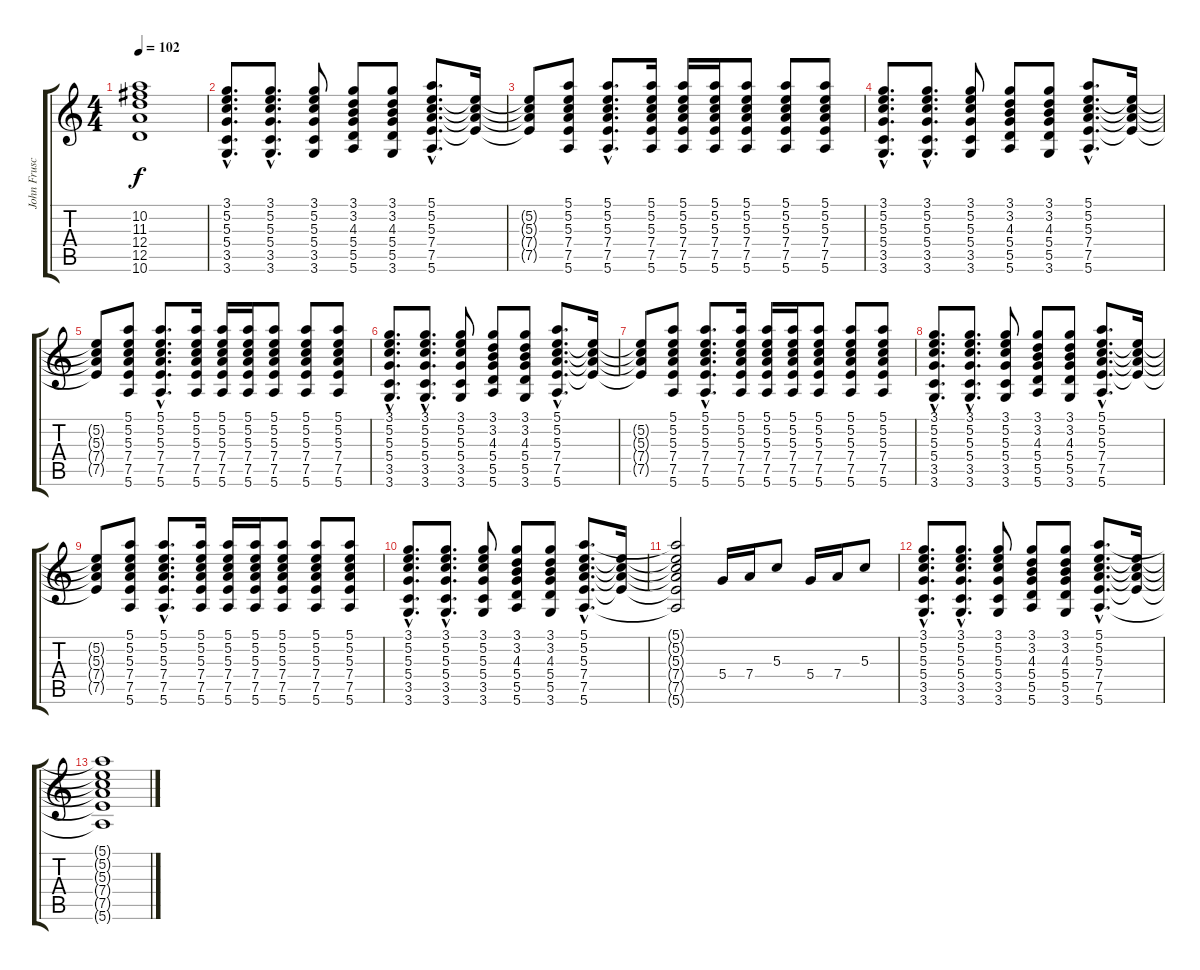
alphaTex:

\track ("John Frusciante (Guitare)" "John Frusc") {instrument electricguitarclean}
\staff {score tabs}
\tuning (E4 B3 G3 D3 A2 E2) {hide}
\ts (4 4)
\tempo 102
\clef g2
\ks c
(10.2{t} 11.3{t} 12.4{t} 12.5{t} 10.6{t}).1{dy f} |
(3.1{hac} 5.2{hac} 5.3{hac} 5.4{hac} 3.5{hac} 3.6{hac}).8{d} (3.1{hac} 5.2{hac} 5.3{hac} 5.4{hac} 3.5{hac} 3.6{hac}).8{d} (3.1 5.2 5.3 5.4 3.5 3.6).8 (3.1 3.2 4.3 5.4 5.5 5.6).8 (3.1 3.2 4.3 5.4 5.5 3.6).8 (5.1{hac} 5.2{hac} 5.3{hac} 7.4{hac} 7.5{hac} 5.6{hac}).8{d} (5.2{t} 5.3{t} 7.4{t} 7.5{t}).16 |
(5.2{t} 5.3{t} 7.4{t} 7.5{t}).8 (5.1 5.2 5.3 7.4 7.5 5.6).8 (5.1{hac} 5.2{hac} 5.3{hac} 7.4{hac} 7.5{hac} 5.6{hac}).8{d} (5.1 5.2 5.3 7.4 7.5 5.6).16 (5.1 5.2 5.3 7.4 7.5 5.6).16 (5.1 5.2 5.3 7.4 7.5 5.6).16 (5.1 5.2 5.3 7.4 7.5 5.6).8 (5.1 5.2 5.3 7.4 7.5 5.6).8 (5.1 5.2 5.3 7.4 7.5 5.6).8 |
(3.1{hac} 5.2{hac} 5.3{hac} 5.4{hac} 3.5{hac} 3.6{hac}).8{d} (3.1{hac} 5.2{hac} 5.3{hac} 5.4{hac} 3.5{hac} 3.6{hac}).8{d} (3.1 5.2 5.3 5.4 3.5 3.6).8 (3.1 3.2 4.3 5.4 5.5 5.6).8 (3.1 3.2 4.3 5.4 5.5 3.6).8 (5.1{hac} 5.2{hac} 5.3{hac} 7.4{hac} 7.5{hac} 5.6{hac}).8{d} (5.2{t} 5.3{t} 7.4{t} 7.5{t}).16 |
(5.2{t} 5.3{t} 7.4{t} 7.5{t}).8 (5.1 5.2 5.3 7.4 7.5 5.6).8 (5.1{hac} 5.2{hac} 5.3{hac} 7.4{hac} 7.5{hac} 5.6{hac}).8{d} (5.1 5.2 5.3 7.4 7.5 5.6).16 (5.1 5.2 5.3 7.4 7.5 5.6).16 (5.1 5.2 5.3 7.4 7.5 5.6).16 (5.1 5.2 5.3 7.4 7.5 5.6).8 (5.1 5.2 5.3 7.4 7.5 5.6).8 (5.1 5.2 5.3 7.4 7.5 5.6).8 |
(3.1{hac} 5.2{hac} 5.3{hac} 5.4{hac} 3.5{hac} 3.6{hac}).8{d} (3.1{hac} 5.2{hac} 5.3{hac} 5.4{hac} 3.5{hac} 3.6{hac}).8{d} (3.1 5.2 5.3 5.4 3.5 3.6).8 (3.1 3.2 4.3 5.4 5.5 5.6).8 (3.1 3.2 4.3 5.4 5.5 3.6).8 (5.1{hac} 5.2{hac} 5.3{hac} 7.4{hac} 7.5{hac} 5.6{hac}).8{d} (5.2{t} 5.3{t} 7.4{t} 7.5{t}).16 |
(5.2{t} 5.3{t} 7.4{t} 7.5{t}).8 (5.1 5.2 5.3 7.4 7.5 5.6).8 (5.1{hac} 5.2{hac} 5.3{hac} 7.4{hac} 7.5{hac} 5.6{hac}).8{d} (5.1 5.2 5.3 7.4 7.5 5.6).16 (5.1 5.2 5.3 7.4 7.5 5.6).16 (5.1 5.2 5.3 7.4 7.5 5.6).16 (5.1 5.2 5.3 7.4 7.5 5.6).8 (5.1 5.2 5.3 7.4 7.5 5.6).8 (5.1 5.2 5.3 7.4 7.5 5.6).8 |
(3.1{hac} 5.2{hac} 5.3{hac} 5.4{hac} 3.5{hac} 3.6{hac}).8{d} (3.1{hac} 5.2{hac} 5.3{hac} 5.4{hac} 3.5{hac} 3.6{hac}).8{d} (3.1 5.2 5.3 5.4 3.5 3.6).8 (3.1 3.2 4.3 5.4 5.5 5.6).8 (3.1 3.2 4.3 5.4 5.5 3.6).8 (5.1{hac} 5.2{hac} 5.3{hac} 7.4{hac} 7.5{hac} 5.6{hac}).8{d} (5.2{t} 5.3{t} 7.4{t} 7.5{t}).16 |
(5.2{t} 5.3{t} 7.4{t} 7.5{t}).8 (5.1 5.2 5.3 7.4 7.5 5.6).8 (5.1{hac} 5.2{hac} 5.3{hac} 7.4{hac} 7.5{hac} 5.6{hac}).8{d} (5.1 5.2 5.3 7.4 7.5 5.6).16 (5.1 5.2 5.3 7.4 7.5 5.6).16 (5.1 5.2 5.3 7.4 7.5 5.6).16 (5.1 5.2 5.3 7.4 7.5 5.6).8 (5.1 5.2 5.3 7.4 7.5 5.6).8 (5.1 5.2 5.3 7.4 7.5 5.6).8 |
(3.1{hac} 5.2{hac} 5.3{hac} 5.4{hac} 3.5{hac} 3.6{hac}).8{d} (3.1{hac} 5.2{hac} 5.3{hac} 5.4{hac} 3.5{hac} 3.6{hac}).8{d} (3.1 5.2 5.3 5.4 3.5 3.6).8 (3.1 3.2 4.3 5.4 5.5 5.6).8 (3.1 3.2 4.3 5.4 5.5 3.6).8 (5.1{hac} 5.2{hac} 5.3{hac} 7.4{hac} 7.5{hac} 5.6{hac}).8{d} (5.2{t} 5.3{t} 7.4{t} 7.5{t}).16 |
(5.1{t} 5.2{t} 5.3{t} 7.4{t} 7.5{t} 5.6{t}).2 5.4.16 7.4.16 5.3.8 5.4.16 7.4.16 5.3.8 |
(3.1{hac} 5.2{hac} 5.3{hac} 5.4{hac} 3.5{hac} 3.6{hac}).8{d} (3.1{hac} 5.2{hac} 5.3{hac} 5.4{hac} 3.5{hac} 3.6{hac}).8{d} (3.1 5.2 5.3 5.4 3.5 3.6).8 (3.1 3.2 4.3 5.4 5.5 5.6).8 (3.1 3.2 4.3 5.4 5.5 3.6).8 (5.1{hac} 5.2{hac} 5.3{hac} 7.4{hac} 7.5{hac} 5.6{hac}).8{d} (5.2{t} 5.3{t} 7.4{t} 7.5{t}).16 |
(5.1{t} 5.2{t} 5.3{t} 7.4{t} 7.5{t} 5.6{t}).1
